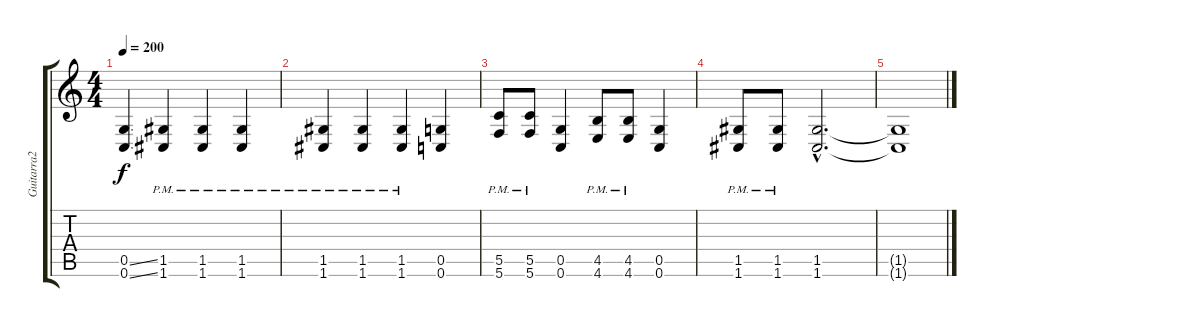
\track ("Guitarra2" "Guitarra2") {instrument distortionguitar}
\staff {score tabs}
\tuning (D4 A3 F3 C3 G2 C2) {hide}
\ts (4 4)
\tempo 200
\clef g2
\ks c
(0.5{ss} 0.6{ss}).4{dy f} (1.5{pm} 1.6{pm}).4 (1.5{pm} 1.6{pm}).4 (1.5{pm} 1.6{pm}).4 |
(1.5{pm} 1.6{pm}).4 (1.5{pm} 1.6{pm}).4 (1.5{pm} 1.6{pm}).4 (0.5 0.6).4 |
(5.5{pm} 5.6{pm}).8 (5.5{pm} 5.6{pm}).8 (0.5 0.6).4 (4.5{pm} 4.6{pm}).8 (4.5{pm} 4.6{pm}).8 (0.5 0.6).4 |
(1.5{pm} 1.6{pm}).8 (1.5{pm} 1.6{pm}).8 (1.5{hac} 1.6{hac}).2{d} |
(1.5{t} 1.6{t}).1
